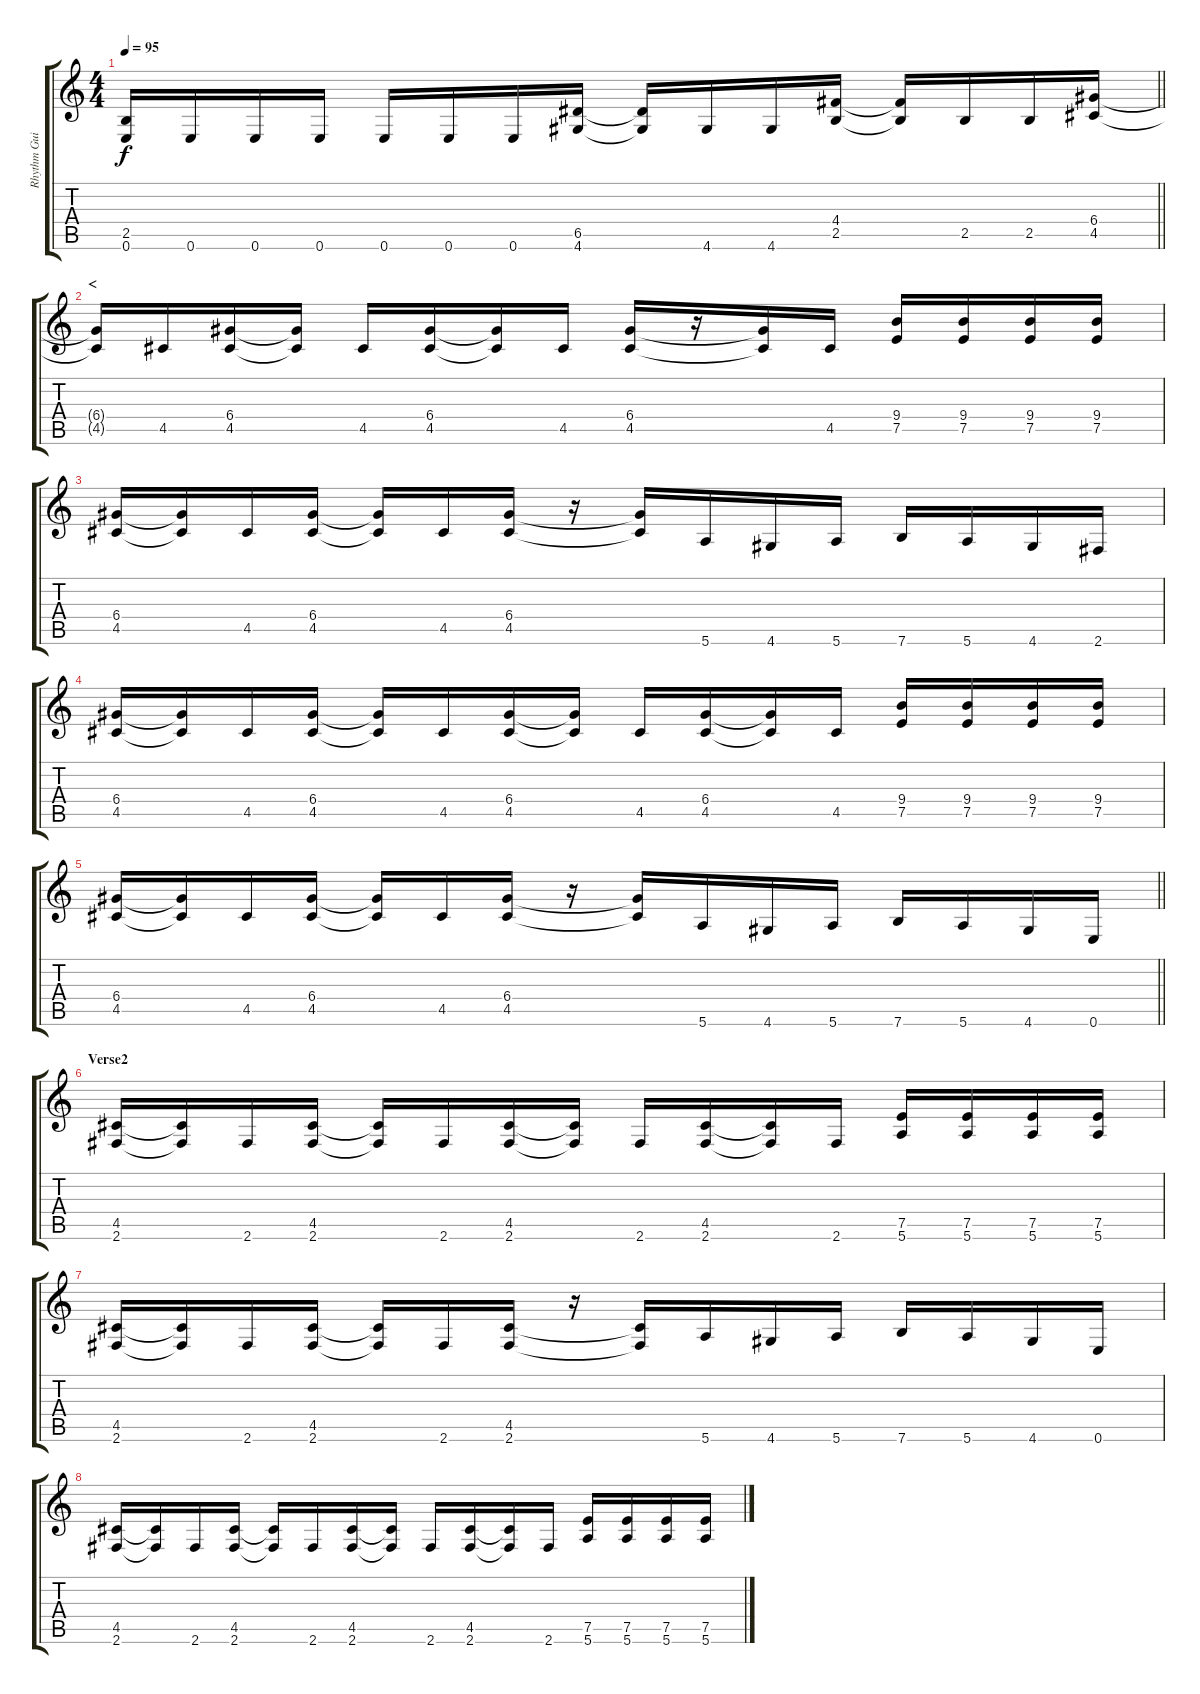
\track ("Rhythm Guitar" "Rhythm Gui") {instrument distortionguitar}
\staff {score tabs}
\tuning (E4 B3 G3 D3 A2 E2) {hide}
\ts (4 4)
\tempo 95
\clef g2
\barLineRight lightlight
\ks c
(2.5{t} 0.6{t}).16{dy f} 0.6.16 0.6.16 0.6.16 0.6.16 0.6.16 0.6.16 (6.5 4.6).16 (6.5{t} 4.6{t}).16 4.6.16 4.6.16 (4.4 2.5).16 (4.4{t} 2.5{t}).16 2.5.16 2.5.16 (6.4 4.5).16 |
\section ("" "<")
(6.4{t} 4.5{t}).16 4.5.16 (6.4 4.5).16 (6.4{t} 4.5{t}).16 4.5.16 (6.4 4.5).16 (6.4{t} 4.5{t}).16 4.5.16 (6.4 4.5).16 r.16 (6.4{t} 4.5{t}).16 4.5.16 (9.4 7.5).16 (9.4 7.5).16 (9.4 7.5).16 (9.4 7.5).16 |
(6.4 4.5).16 (6.4{t} 4.5{t}).16 4.5.16 (6.4 4.5).16 (6.4{t} 4.5{t}).16 4.5.16 (6.4 4.5).16 r.16 (6.4{t} 4.5{t}).16 5.6.16 4.6.16 5.6.16 7.6.16 5.6.16 4.6.16 2.6.16 |
(6.4 4.5).16 (6.4{t} 4.5{t}).16 4.5.16 (6.4 4.5).16 (6.4{t} 4.5{t}).16 4.5.16 (6.4 4.5).16 (6.4{t} 4.5{t}).16 4.5.16 (6.4 4.5).16 (6.4{t} 4.5{t}).16 4.5.16 (9.4 7.5).16 (9.4 7.5).16 (9.4 7.5).16 (9.4 7.5).16 |
\barLineRight lightlight
(6.4 4.5).16 (6.4{t} 4.5{t}).16 4.5.16 (6.4 4.5).16 (6.4{t} 4.5{t}).16 4.5.16 (6.4 4.5).16 r.16 (6.4{t} 4.5{t}).16 5.6.16 4.6.16 5.6.16 7.6.16 5.6.16 4.6.16 0.6.16 |
\section ("" "Verse2")
(4.5 2.6).16 (4.5{t} 2.6{t}).16 2.6.16 (4.5 2.6).16 (4.5{t} 2.6{t}).16 2.6.16 (4.5 2.6).16 (4.5{t} 2.6{t}).16 2.6.16 (4.5 2.6).16 (4.5{t} 2.6{t}).16 2.6.16 (7.5 5.6).16 (7.5 5.6).16 (7.5 5.6).16 (7.5 5.6).16 |
(4.5 2.6).16 (4.5{t} 2.6{t}).16 2.6.16 (4.5 2.6).16 (4.5{t} 2.6{t}).16 2.6.16 (4.5 2.6).16 r.16 (4.5{t} 2.6{t}).16 5.6.16 4.6.16 5.6.16 7.6.16 5.6.16 4.6.16 0.6.16 |
(4.5 2.6).16 (4.5{t} 2.6{t}).16 2.6.16 (4.5 2.6).16 (4.5{t} 2.6{t}).16 2.6.16 (4.5 2.6).16 (4.5{t} 2.6{t}).16 2.6.16 (4.5 2.6).16 (4.5{t} 2.6{t}).16 2.6.16 (7.5 5.6).16 (7.5 5.6).16 (7.5 5.6).16 (7.5 5.6).16
